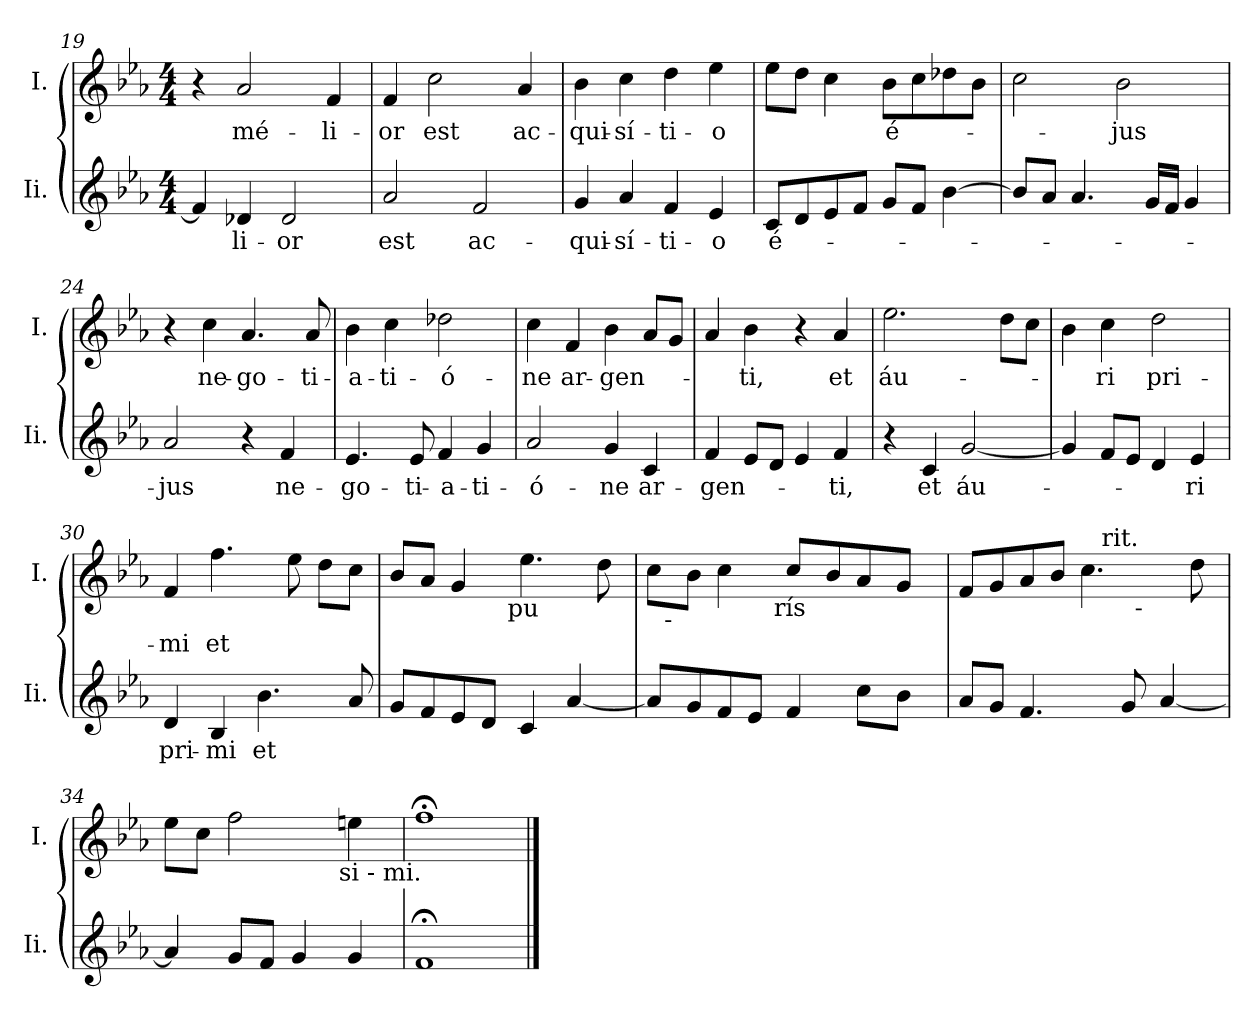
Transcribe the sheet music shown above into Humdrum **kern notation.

**kern	**text	**kern	**text
*part2	*part2	*part1	*part1
*staff2	*staff2	*staff1	*staff1
*I"Ii.	*	*I"I.	*
*I'Ii.	*	*I'I.	*
*clefG2	*	*clefG2	*
*k[b-e-a-]	*	*k[b-e-a-]	*
*E-:	*	*E-:	*
*M4/4	*	*M4/4	*
=19	=19	=19	=19
4f/]	.	4r	.
!	!LO:LY:b:cj	!	!LO:LY:b:cj
4d-X/	-li-	2a-/	mé-
!	!LO:LY:b:cj	!	!
2d-/	-or	.	.
!	!	!	!LO:LY:b:cj
.	.	4f/	-li-
=20	=20	=20	=20
!	!LO:LY:b:cj	!	!LO:LY:b:cj
2a-/	est	4f/	-or
!	!	!	!LO:LY:b:cj
.	.	2cc\	est
!	!LO:LY:b:cj	!	!
2f/	ac-	.	.
!	!	!	!LO:LY:b:cj
.	.	4a-/	ac-
!!LO:PB:g=z
=21	=21	=21	=21
!	!LO:LY:b:cj	!	!LO:LY:b:cj
4g/	-qui-	4b-\	-qui-
!	!LO:LY:b:cj	!	!LO:LY:b:cj
4a-/	-sí-	4cc\	-sí-
!	!LO:LY:b:cj	!	!LO:LY:b:cj
4f/	-ti-	4dd\	-ti-
!	!LO:LY:b:cj	!	!LO:LY:b:cj
4e-/	-o	4ee-\	-o
=22	=22	=22	=22
!	!LO:LY:b:cj	!	!
8c/L	é-	8ee-\L	.
8d/	.	8dd\J	.
8e-/	.	4cc\	.
8f/J	.	.	.
!	!	!	!LO:LY:b:cj
8g/L	.	8b-\L	é-
8f/J	.	8cc\	.
[>4b-\	.	8dd-X\	.
.	.	8b-\J	.
=23	=23	=23	=23
8b-/L]	.	2cc\	.
8a-/J	.	.	.
4.a-/	.	.	.
!	!	!	!LO:LY:b:cj
.	.	2b-\	-jus
16g/L	.	.	.
16f/J	.	.	.
4g/	.	.	.
=24	=24	=24	=24
!	!LO:LY:b:cj	!	!
2a-/	-jus	4r	.
!	!	!	!LO:LY:b:cj
.	.	4cc\	ne-
!	!	!	!LO:LY:b:cj
4r	.	4.a-/	-go-
!	!LO:LY:b:cj	!	!
4f/	ne-	.	.
!	!	!	!LO:LY:b:cj
.	.	8a-/	-ti-
=25	=25	=25	=25
!	!LO:LY:b:cj	!	!LO:LY:b:cj
4.e-/	-go-	4b-\	-a-
!	!	!	!LO:LY:b:cj
.	.	4cc\	-ti-
!	!LO:LY:b:cj	!	!
8e-/	-ti-	.	.
!	!LO:LY:b:cj	!	!LO:LY:b:cj
4f/	-a-	2dd-X\	-ó-
!	!LO:LY:b:cj	!	!
4g/	-ti-	.	.
!!LO:LB:g=z
=26	=26	=26	=26
!	!LO:LY:b:cj	!	!LO:LY:b:cj
2a-/	-ó-	4cc\	-ne
!	!	!	!LO:LY:b:cj
.	.	4f/	ar-
!	!LO:LY:b:cj	!	!LO:LY:b:cj
4g/	-ne	4b-\	-gen-
!	!LO:LY:b:cj	!	!
4c/	ar-	8a-/L	.
.	.	8g/J	.
=27	=27	=27	=27
!	!LO:LY:b:cj	!	!
4f/	-gen-	4a-/	.
!	!	!	!LO:LY:b:cj
8e-/L	.	4b-\	-ti,
8d/J	.	.	.
4e-/	.	4r	.
!	!LO:LY:b:cj	!	!LO:LY:b:cj
4f/	-ti,	4a-/	et
=28	=28	=28	=28
!	!	!	!LO:LY:b:cj
4r	.	2.ee-\	áu-
!	!LO:LY:b:cj	!	!
4c/	et	.	.
!	!LO:LY:b:cj	!	!
[<2g/	áu-	.	.
.	.	8dd\L	.
.	.	8cc\J	.
=29	=29	=29	=29
4g/]	.	4b-\	.
!	!	!	!LO:LY:b:cj
8f/L	.	4cc\	-ri
8e-/J	.	.	.
!	!	!	!LO:LY:b:cj
4d/	.	2dd\	pri-
!	!LO:LY:b:cj	!	!
4e-/	-ri	.	.
=30	=30	=30	=30
!	!LO:LY:b:cj	!	!LO:LY:b:cj
4d/	pri-	4f/	-mi
!	!LO:LY:b:cj	!	!LO:LY:b:cj
4B-/	-mi	4.ff\	et
!	!LO:LY:b:cj	!	!
4.b-\	et	.	.
.	.	8ee-\	.
.	.	8dd\L	.
8a-/	.	8cc\J	.
!!LO:LB:g=z
=31	=31	=31	=31
*	*	*^	*
8g/L	.	8b-/L	4...ryy	.
8f/	.	8a-/J	.	.
8e-/	.	4g/	.	.
8d/J	.	.	.	.
!	!	!	!LO:TX:b:t=pu	!
.	.	.	2ryy	.
4c/	.	4.ee-\	.	.
[<4a-/	.	.	.	.
.	.	8dd\	.	.
.	.	.	32ryy	.
=32	=32	=32	=32	=32
*	*	*	*^	*
8a-/L]	.	8cc\L	32.ryy	4...ryy	.
!	!	!	!LO:TX:b:t=-	!	!
.	.	.	2ryy	.	.
8g/	.	8b-\J	.	.	.
8f/	.	4cc\	.	.	.
8e-/J	.	.	.	.	.
!	!	!	!	!LO:TX:b:t=rís	!
.	.	.	.	2ryy	.
4f/	.	8cc/L	.	.	.
.	.	.	4ryy	.	.
.	.	8b-/	.	.	.
8cc\L	.	8a-/	.	.	.
.	.	.	8ryy	.	.
8b-\J	.	8g/J	.	.	.
.	.	.	16ryy	.	.
.	.	.	.	32ryy	.
.	.	.	64ryy	.	.
=33	=33	=33	=33	=33	=33
8a-/L	.	8f/L	2ryy	2ryy	.
8g/J	.	8g/	.	.	.
4.f/	.	8a-/	.	.	.
.	.	8b-/J	.	.	.
.	.	4.cc\	16ryy	8ryy	.
!	!	!	!LO:TX:a:t=rit.	!	!
.	.	.	4..ryy	.	.
8g/	.	.	.	32ryy	.
!	!	!	!	!LO:TX:b:t=-	!
.	.	.	.	4ryy	.
[<4a-/	.	.	.	.	.
.	.	8dd\	.	.	.
.	.	.	.	16.ryy	.
*	*	*	*v	*v	*
=34	=34	=34	=34	=34
4a-/]	.	8ee-\L	2ryy	.
.	.	8cc\J	.	.
8g/L	.	2ff\	.	.
8f/J	.	.	.	.
4g/	.	.	8...ryy	.
!	!	!	!LO:TX:b:t=si - mi.	!
.	.	.	4ryy	.
4g/	.	4een\	.	.
.	.	.	64ryy	.
*	*	*v	*v	*
=35	=35	=35	=35
1f;	.	1ff;<	.
==	==	==	==
*-	*-	*-	*-
